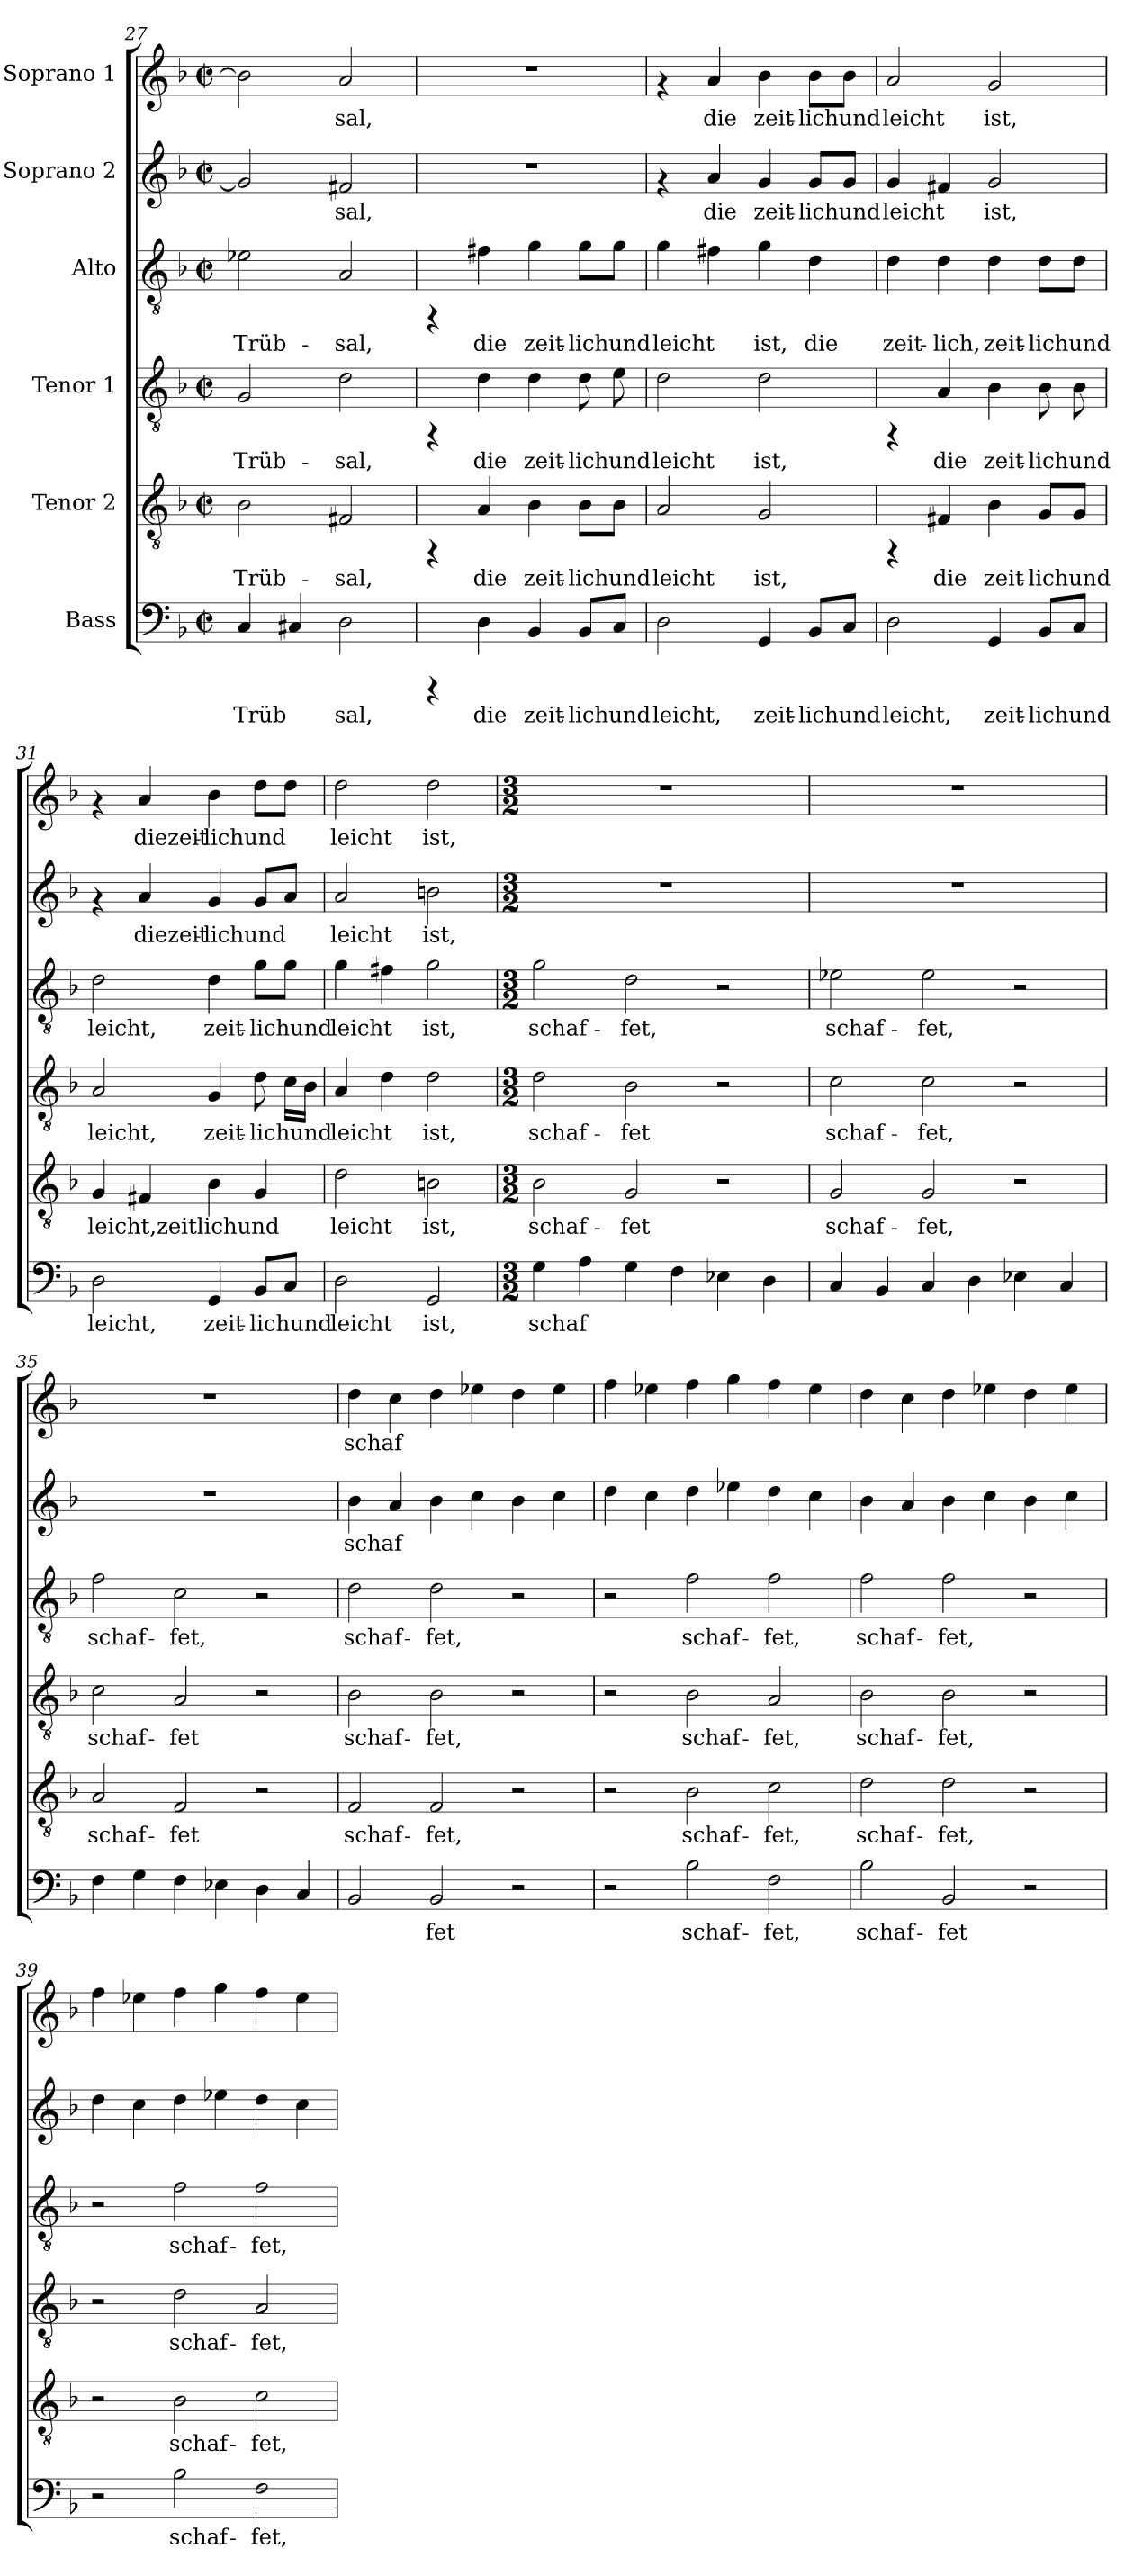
**kern	**text	**kern	**text	**kern	**text	**kern	**text	**kern	**text	**kern	**text
*part6	*part6	*part5	*part5	*part4	*part4	*part3	*part3	*part2	*part2	*part1	*part1
*staff6	*staff6	*staff5	*staff5	*staff4	*staff4	*staff3	*staff3	*staff2	*staff2	*staff1	*staff1
*I"Bass	*	*I"Tenor 2	*	*I"Tenor 1	*	*I"Alto	*	*I"Soprano 2	*	*I"Soprano 1	*
*clefF4	*	*clefGv2	*	*clefGv2	*	*clefGv2	*	*clefG2	*	*clefG2	*
*k[b-]	*	*k[b-]	*	*k[b-]	*	*k[b-]	*	*k[b-]	*	*k[b-]	*
*F:	*	*F:	*	*F:	*	*F:	*	*F:	*	*F:	*
*M2/2	*	*M2/2	*	*M2/2	*	*M2/2	*	*M2/2	*	*M2/2	*
*met(c|)	*	*met(c|)	*	*met(c|)	*	*met(c|)	*	*met(c|)	*	*met(c|)	*
=27	=27	=27	=27	=27	=27	=27	=27	=27	=27	=27	=27
!	!LO:LY:b:cj	!	!LO:LY:b	!	!LO:LY:b	!	!LO:LY:b:cj	!	!LO:LY:b:cj	!	!LO:LY:b:cj
4C/	Trüb-	2B-\	Trüb-	2G/	Trüb-	2e-X\	Trüb-	2g/]	--	2b-\]	--
!	!LO:LY:b:cj	!	!	!	!	!	!	!	!	!	!
4C#X/	--	.	.	.	.	.	.	.	.	.	.
!	!LO:LY:b:cj	!	!LO:LY:b	!	!LO:LY:b	!	!LO:LY:b:cj	!	!LO:LY:b:cj	!	!LO:LY:b:cj
2D\	-sal,	2F#X/	-sal,	2d\	-sal,	2A/	-sal,	2f#X/	-sal,	2a/	-sal,
=28	=28	=28	=28	=28	=28	=28	=28	=28	=28	=28	=28
4rCCC	.	4rFF	.	4rFF	.	4rFF	.	1r	.	1r	.
!	!LO:LY:b:cj	!	!LO:LY:b	!	!LO:LY:b	!	!LO:LY:b:cj	!	!	!	!
4D\	die	4A/	die	4d\	die	4f#X\	die	.	.	.	.
!	!LO:LY:b:cj	!	!LO:LY:b	!	!LO:LY:b	!	!LO:LY:b:cj	!	!	!	!
4BB-/	zeit-	4B-\	zeit-	4d\	zeit-	4g\	zeit-	.	.	.	.
!	!LO:LY:b:cj	!	!LO:LY:b	!	!LO:LY:b	!	!LO:LY:b:cj	!	!	!	!
8BB-/L	-lich	8B-\L	-lich	8d\	-lich	8g\L	-lich	.	.	.	.
!	!LO:LY:b:cj	!	!LO:LY:b	!	!LO:LY:b	!	!LO:LY:b:cj	!	!	!	!
8C/J	und	8B-\J	und	8e\	und	8g\J	und	.	.	.	.
=29	=29	=29	=29	=29	=29	=29	=29	=29	=29	=29	=29
!	!LO:LY:b:cj	!	!LO:LY:b	!	!LO:LY:b	!	!LO:LY:b:cj	!	!	!	!
2D\	leicht,	2A/	leicht	2d\	leicht	4g\	leicht	4rf	.	4rf	.
!	!	!	!	!	!	!	!LO:LY:b:cj	!	!LO:LY:b:cj	!	!LO:LY:b:cj
.	.	.	.	.	.	4f#X\	.	4a/	die	4a/	die
!	!LO:LY:b:cj	!	!LO:LY:b	!	!LO:LY:b	!	!LO:LY:b:cj	!	!LO:LY:b:cj	!	!LO:LY:b:cj
4GG/	zeit-	2G/	ist,	2d\	ist,	4g\	ist,	4g/	zeit-	4b-\	zeit-
!	!LO:LY:b:cj	!	!	!	!	!	!LO:LY:b:cj	!	!LO:LY:b:cj	!	!LO:LY:b:cj
8BB-/L	-lich	.	.	.	.	4d\	die	8g/L	-lich	8b-\L	-lich
!	!LO:LY:b:cj	!	!	!	!	!	!	!	!LO:LY:b:cj	!	!LO:LY:b:cj
8C/J	und	.	.	.	.	.	.	8g/J	und	8b-\J	und
=30	=30	=30	=30	=30	=30	=30	=30	=30	=30	=30	=30
!	!LO:LY:b:cj	!	!	!	!	!	!LO:LY:b:cj	!	!LO:LY:b:cj	!	!LO:LY:b:cj
2D\	leicht,	4rFF	.	4rFF	.	4d\	zeit-	4g/	leicht	2a/	leicht
!	!	!	!LO:LY:b	!	!LO:LY:b	!	!LO:LY:b:cj	!	!LO:LY:b:cj	!	!
.	.	4F#X/	die	4A/	die	4d\	-lich,	4f#X/	.	.	.
!	!LO:LY:b:cj	!	!LO:LY:b	!	!LO:LY:b	!	!LO:LY:b:cj	!	!LO:LY:b:cj	!	!LO:LY:b:cj
4GG/	zeit-	4B-\	zeit-	4B-\	zeit-	4d\	zeit-	2g/	ist,	2g/	ist,
!	!LO:LY:b:cj	!	!LO:LY:b	!	!LO:LY:b	!	!LO:LY:b:cj	!	!	!	!
8BB-/L	-lich	8G/L	-lich	8B-\	-lich	8d\L	-lich	.	.	.	.
!	!LO:LY:b:cj	!	!LO:LY:b	!	!LO:LY:b	!	!LO:LY:b:cj	!	!	!	!
8C/J	und	8G/J	und	8B-\	und	8d\J	und	.	.	.	.
!!LO:PB:g=z
=31	=31	=31	=31	=31	=31	=31	=31	=31	=31	=31	=31
!	!LO:LY:b:cj	!	!LO:LY:b	!	!LO:LY:b	!	!LO:LY:b:cj	!	!	!	!
2D\	leicht,	4G/	leicht,zeitlichund	2A/	leicht,	2d\	leicht,	4rf	.	4rf	.
!	!	!	!LO:LY:b	!	!	!	!	!	!LO:LY:b:cj	!	!LO:LY:b:cj
.	.	4F#X/	.	.	.	.	.	4a/	diezeit-	4a/	diezeit-
!	!LO:LY:b:cj	!	!LO:LY:b	!	!LO:LY:b	!	!LO:LY:b:cj	!	!LO:LY:b:cj	!	!LO:LY:b:cj
4GG/	zeit-	4B-\	.	4G/	zeit-	4d\	zeit-	4g/	-lichund	4b-\	-lichund
!	!LO:LY:b:cj	!	!LO:LY:b	!	!LO:LY:b	!	!LO:LY:b:cj	!	!LO:LY:b:cj	!	!LO:LY:b:cj
8BB-/L	-lichund	4G/	.	8d\	-lichund	8g\L	-lichund	8g/L	.	8dd\L	.
!	!LO:LY:b:cj	!	!	!	!LO:LY:b	!	!LO:LY:b:cj	!	!LO:LY:b:cj	!	!LO:LY:b:cj
8C/J	.	.	.	16c\L	.	8g\J	.	8a/J	.	8dd\J	.
!	!	!	!	!	!LO:LY:b	!	!	!	!	!	!
.	.	.	.	16B-\J	.	.	.	.	.	.	.
=32	=32	=32	=32	=32	=32	=32	=32	=32	=32	=32	=32
!	!LO:LY:b:cj	!	!LO:LY:b	!	!LO:LY:b	!	!LO:LY:b:cj	!	!LO:LY:b:cj	!	!LO:LY:b:cj
2D\	leicht	2d\	leicht	4A/	leicht	4g\	leicht	2a/	leicht	2dd\	leicht
!	!	!	!	!	!LO:LY:b	!	!LO:LY:b:cj	!	!	!	!
.	.	.	.	4d\	.	4f#X\	.	.	.	.	.
!	!LO:LY:b:cj	!	!LO:LY:b	!	!LO:LY:b	!	!LO:LY:b:cj	!	!LO:LY:b:cj	!	!LO:LY:b:cj
2GG/	ist,	2Bn\	ist,	2d\	ist,	2g\	ist,	2bn\	ist,	2dd\	ist,
=33	=33	=33	=33	=33	=33	=33	=33	=33	=33	=33	=33
*M3/2	*	*M3/2	*	*M3/2	*	*M3/2	*	*M3/2	*	*M3/2	*
!	!LO:LY:b:cj	!	!LO:LY:b	!	!LO:LY:b	!	!LO:LY:b:cj	!	!	!	!
4G\	schaf-	2B-\	schaf-	2d\	schaf-	2g\	schaf-	1.r	.	1.r	.
!	!LO:LY:b:cj	!	!	!	!	!	!	!	!	!	!
4A\	--	.	.	.	.	.	.	.	.	.	.
!	!LO:LY:b:cj	!	!LO:LY:b	!	!LO:LY:b	!	!LO:LY:b:cj	!	!	!	!
4G\	--	2G/	-fet	2B-\	-fet	2d\	-fet,	.	.	.	.
!	!LO:LY:b:cj	!	!	!	!	!	!	!	!	!	!
4F\	--	.	.	.	.	.	.	.	.	.	.
!	!LO:LY:b:cj	!	!	!	!	!	!	!	!	!	!
4E-X\	--	2r	.	2r	.	2r	.	.	.	.	.
!	!LO:LY:b:cj	!	!	!	!	!	!	!	!	!	!
4D\	--	.	.	.	.	.	.	.	.	.	.
=34	=34	=34	=34	=34	=34	=34	=34	=34	=34	=34	=34
!	!LO:LY:b:cj	!	!LO:LY:b	!	!LO:LY:b	!	!LO:LY:b:cj	!	!	!	!
4C/	--	2G/	schaf-	2c\	schaf-	2e-X\	schaf-	1.r	.	1.r	.
!	!LO:LY:b:cj	!	!	!	!	!	!	!	!	!	!
4BB-/	--	.	.	.	.	.	.	.	.	.	.
!	!LO:LY:b:cj	!	!LO:LY:b	!	!LO:LY:b	!	!LO:LY:b:cj	!	!	!	!
4C/	--	2G/	-fet,	2c\	-fet,	2e-\	-fet,	.	.	.	.
!	!LO:LY:b:cj	!	!	!	!	!	!	!	!	!	!
4D\	--	.	.	.	.	.	.	.	.	.	.
!	!LO:LY:b:cj	!	!	!	!	!	!	!	!	!	!
4E-X\	--	2r	.	2r	.	2r	.	.	.	.	.
!	!LO:LY:b:cj	!	!	!	!	!	!	!	!	!	!
4C/	--	.	.	.	.	.	.	.	.	.	.
=35	=35	=35	=35	=35	=35	=35	=35	=35	=35	=35	=35
!	!LO:LY:b:cj	!	!LO:LY:b	!	!LO:LY:b	!	!LO:LY:b:cj	!	!	!	!
4F\	--	2A/	schaf-	2c\	schaf-	2f\	schaf-	1.r	.	1.r	.
!	!LO:LY:b:cj	!	!	!	!	!	!	!	!	!	!
4G\	--	.	.	.	.	.	.	.	.	.	.
!	!LO:LY:b:cj	!	!LO:LY:b	!	!LO:LY:b	!	!LO:LY:b:cj	!	!	!	!
4F\	--	2F/	-fet	2A/	-fet	2c\	-fet,	.	.	.	.
!	!LO:LY:b:cj	!	!	!	!	!	!	!	!	!	!
4E-X\	--	.	.	.	.	.	.	.	.	.	.
!	!LO:LY:b:cj	!	!	!	!	!	!	!	!	!	!
4D\	--	2r	.	2r	.	2r	.	.	.	.	.
!	!LO:LY:b:cj	!	!	!	!	!	!	!	!	!	!
4C/	--	.	.	.	.	.	.	.	.	.	.
=36	=36	=36	=36	=36	=36	=36	=36	=36	=36	=36	=36
!	!LO:LY:b:cj	!	!LO:LY:b	!	!LO:LY:b	!	!LO:LY:b:cj	!	!LO:LY:b:cj	!	!LO:LY:b:cj
2BB-/	--	2F/	schaf-	2B-\	schaf-	2d\	schaf-	4b-\	schaf-	4dd\	schaf-
!	!	!	!	!	!	!	!	!	!LO:LY:b:cj	!	!LO:LY:b:cj
.	.	.	.	.	.	.	.	4a/	--	4cc\	--
!	!LO:LY:b:cj	!	!LO:LY:b	!	!LO:LY:b	!	!LO:LY:b:cj	!	!LO:LY:b:cj	!	!LO:LY:b:cj
2BB-/	-fet	2F/	-fet,	2B-\	-fet,	2d\	-fet,	4b-\	--	4dd\	--
!	!	!	!	!	!	!	!	!	!LO:LY:b:cj	!	!LO:LY:b:cj
.	.	.	.	.	.	.	.	4cc\	--	4ee-X\	--
!	!	!	!	!	!	!	!	!	!LO:LY:b:cj	!	!LO:LY:b:cj
2r	.	2r	.	2r	.	2r	.	4b-\	--	4dd\	--
!	!	!	!	!	!	!	!	!	!LO:LY:b:cj	!	!LO:LY:b:cj
.	.	.	.	.	.	.	.	4cc\	--	4ee-\	--
=37	=37	=37	=37	=37	=37	=37	=37	=37	=37	=37	=37
!	!	!	!	!	!	!	!	!	!LO:LY:b:cj	!	!LO:LY:b:cj
2r	.	2r	.	2r	.	2r	.	4dd\	--	4ff\	--
!	!	!	!	!	!	!	!	!	!LO:LY:b:cj	!	!LO:LY:b:cj
.	.	.	.	.	.	.	.	4cc\	--	4ee-X\	--
!	!LO:LY:b:cj	!	!LO:LY:b	!	!LO:LY:b	!	!LO:LY:b:cj	!	!LO:LY:b:cj	!	!LO:LY:b:cj
2B-\	schaf-	2B-\	schaf-	2B-\	schaf-	2f\	schaf-	4dd\	--	4ff\	--
!	!	!	!	!	!	!	!	!	!LO:LY:b:cj	!	!LO:LY:b:cj
.	.	.	.	.	.	.	.	4ee-X\	--	4gg\	--
!	!LO:LY:b:cj	!	!LO:LY:b	!	!LO:LY:b	!	!LO:LY:b:cj	!	!LO:LY:b:cj	!	!LO:LY:b:cj
2F\	-fet,	2c\	-fet,	2A/	-fet,	2f\	-fet,	4dd\	--	4ff\	--
!	!	!	!	!	!	!	!	!	!LO:LY:b:cj	!	!LO:LY:b:cj
.	.	.	.	.	.	.	.	4cc\	--	4ee-\	--
=38	=38	=38	=38	=38	=38	=38	=38	=38	=38	=38	=38
!	!LO:LY:b:cj	!	!LO:LY:b	!	!LO:LY:b	!	!LO:LY:b:cj	!	!LO:LY:b:cj	!	!LO:LY:b:cj
2B-\	schaf-	2d\	schaf-	2B-\	schaf-	2f\	schaf-	4b-\	--	4dd\	--
!	!	!	!	!	!	!	!	!	!LO:LY:b:cj	!	!LO:LY:b:cj
.	.	.	.	.	.	.	.	4a/	--	4cc\	--
!	!LO:LY:b:cj	!	!LO:LY:b	!	!LO:LY:b	!	!LO:LY:b:cj	!	!LO:LY:b:cj	!	!LO:LY:b:cj
2BB-/	-fet	2d\	-fet,	2B-\	-fet,	2f\	-fet,	4b-\	--	4dd\	--
!	!	!	!	!	!	!	!	!	!LO:LY:b:cj	!	!LO:LY:b:cj
.	.	.	.	.	.	.	.	4cc\	--	4ee-X\	--
!	!	!	!	!	!	!	!	!	!LO:LY:b:cj	!	!LO:LY:b:cj
2r	.	2r	.	2r	.	2r	.	4b-\	--	4dd\	--
!	!	!	!	!	!	!	!	!	!LO:LY:b:cj	!	!LO:LY:b:cj
.	.	.	.	.	.	.	.	4cc\	--	4ee-\	--
=39	=39	=39	=39	=39	=39	=39	=39	=39	=39	=39	=39
!	!	!	!	!	!	!	!	!	!LO:LY:b:cj	!	!LO:LY:b:cj
2r	.	2r	.	2r	.	2r	.	4dd\	--	4ff\	--
!	!	!	!	!	!	!	!	!	!LO:LY:b:cj	!	!LO:LY:b:cj
.	.	.	.	.	.	.	.	4cc\	--	4ee-X\	--
!	!LO:LY:b:cj	!	!LO:LY:b	!	!LO:LY:b	!	!LO:LY:b:cj	!	!LO:LY:b:cj	!	!LO:LY:b:cj
2B-\	schaf-	2B-\	schaf-	2d\	schaf-	2f\	schaf-	4dd\	--	4ff\	--
!	!	!	!	!	!	!	!	!	!LO:LY:b:cj	!	!LO:LY:b:cj
.	.	.	.	.	.	.	.	4ee-X\	--	4gg\	--
!	!LO:LY:b:cj	!	!LO:LY:b	!	!LO:LY:b	!	!LO:LY:b:cj	!	!LO:LY:b:cj	!	!LO:LY:b:cj
2F\	-fet,	2c\	-fet,	2A/	-fet,	2f\	-fet,	4dd\	--	4ff\	--
!	!	!	!	!	!	!	!	!	!LO:LY:b:cj	!	!LO:LY:b:cj
.	.	.	.	.	.	.	.	4cc\	--	4ee-\	--
=	=	=	=	=	=	=	=	=	=	=	=
*-	*-	*-	*-	*-	*-	*-	*-	*-	*-	*-	*-
